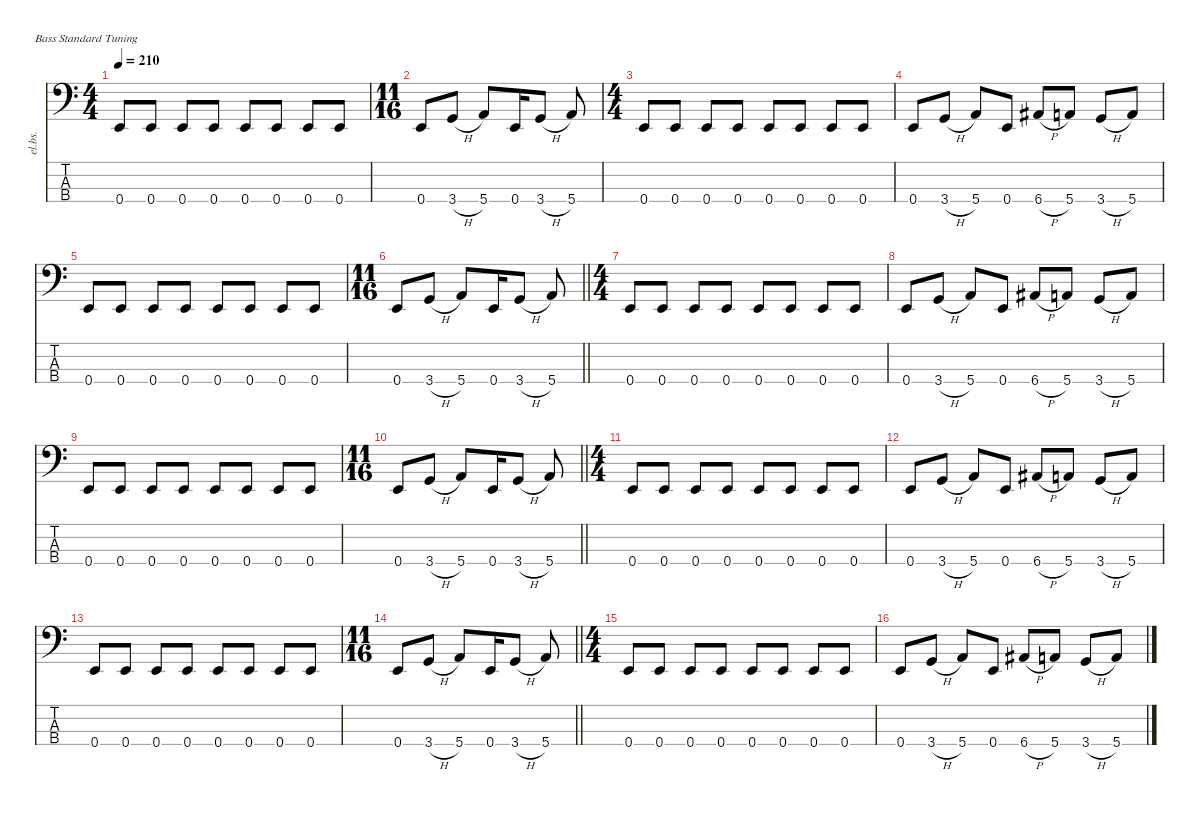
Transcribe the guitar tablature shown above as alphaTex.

\defaultSystemsLayout 4
\hideDynamics
\bracketExtendMode nobrackets
\otherSystemsTrackNameOrientation horizontal
\track ("Cliff Burton" "el.bs.") {instrument electricbassfinger}
\staff {score tabs}
\tuning (G2 D2 A1 E1)
\ts (4 4)
\tempo 210
\clef f4
\ks c
0.4.8{dy f beam Up} 0.4.8{beam Up} 0.4.8{beam Up} 0.4.8{beam Up} 0.4.8{beam Up} 0.4.8{beam Up} 0.4.8{beam Up} 0.4.8{beam Up} |
\ts (11 16)
\beaming (8 2 2 2 2)
0.4.8{beam Up} 3.4{h}.8{beam Up} 5.4.8{beam Up} 0.4.16{beam Up} 3.4{h}.8{beam Up} 5.4.8{beam Up} |
\ts (4 4)
\beaming (8 2 2 2 2)
0.4.8{beam Up} 0.4.8{beam Up} 0.4.8{beam Up} 0.4.8{beam Up} 0.4.8{beam Up} 0.4.8{beam Up} 0.4.8{beam Up} 0.4.8{beam Up} |
0.4.8{beam Up} 3.4{h}.8{beam Up} 5.4.8{beam Up} 0.4.8{beam Up} 6.4{h acc #}.8{beam Up} 5.4.8{beam Up} 3.4{h}.8{beam Up} 5.4.8{beam Up} |
0.4.8{beam Up} 0.4.8{beam Up} 0.4.8{beam Up} 0.4.8{beam Up} 0.4.8{beam Up} 0.4.8{beam Up} 0.4.8{beam Up} 0.4.8{beam Up} |
\ts (11 16)
\beaming (8 2 2 2 2)
\barLineRight lightlight
0.4.8{beam Up} 3.4{h}.8{beam Up} 5.4.8{beam Up} 0.4.16{beam Up} 3.4{h}.8{beam Up} 5.4.8{beam Up} |
\ts (4 4)
\beaming (8 2 2 2 2)
0.4.8{beam Up} 0.4.8{beam Up} 0.4.8{beam Up} 0.4.8{beam Up} 0.4.8{beam Up} 0.4.8{beam Up} 0.4.8{beam Up} 0.4.8{beam Up} |
0.4.8{beam Up} 3.4{h}.8{beam Up} 5.4.8{beam Up} 0.4.8{beam Up} 6.4{h acc #}.8{beam Up} 5.4.8{beam Up} 3.4{h}.8{beam Up} 5.4.8{beam Up} |
0.4.8{beam Up} 0.4.8{beam Up} 0.4.8{beam Up} 0.4.8{beam Up} 0.4.8{beam Up} 0.4.8{beam Up} 0.4.8{beam Up} 0.4.8{beam Up} |
\ts (11 16)
\beaming (8 2 2 2 2)
\barLineRight lightlight
0.4.8{beam Up} 3.4{h}.8{beam Up} 5.4.8{beam Up} 0.4.16{beam Up} 3.4{h}.8{beam Up} 5.4.8{beam Up} |
\ts (4 4)
\beaming (8 2 2 2 2)
0.4.8{beam Up} 0.4.8{beam Up} 0.4.8{beam Up} 0.4.8{beam Up} 0.4.8{beam Up} 0.4.8{beam Up} 0.4.8{beam Up} 0.4.8{beam Up} |
0.4.8{beam Up} 3.4{h}.8{beam Up} 5.4.8{beam Up} 0.4.8{beam Up} 6.4{h acc #}.8{beam Up} 5.4.8{beam Up} 3.4{h}.8{beam Up} 5.4.8{beam Up} |
0.4.8{beam Up} 0.4.8{beam Up} 0.4.8{beam Up} 0.4.8{beam Up} 0.4.8{beam Up} 0.4.8{beam Up} 0.4.8{beam Up} 0.4.8{beam Up} |
\ts (11 16)
\beaming (8 2 2 2 2)
\barLineRight lightlight
0.4.8{beam Up} 3.4{h}.8{beam Up} 5.4.8{beam Up} 0.4.16{beam Up} 3.4{h}.8{beam Up} 5.4.8{beam Up} |
\ts (4 4)
\beaming (8 2 2 2 2)
0.4.8{beam Up} 0.4.8{beam Up} 0.4.8{beam Up} 0.4.8{beam Up} 0.4.8{beam Up} 0.4.8{beam Up} 0.4.8{beam Up} 0.4.8{beam Up} |
0.4.8{beam Up} 3.4{h}.8{beam Up} 5.4.8{beam Up} 0.4.8{beam Up} 6.4{h acc #}.8{beam Up} 5.4.8{beam Up} 3.4{h}.8{beam Up} 5.4.8{beam Up}
